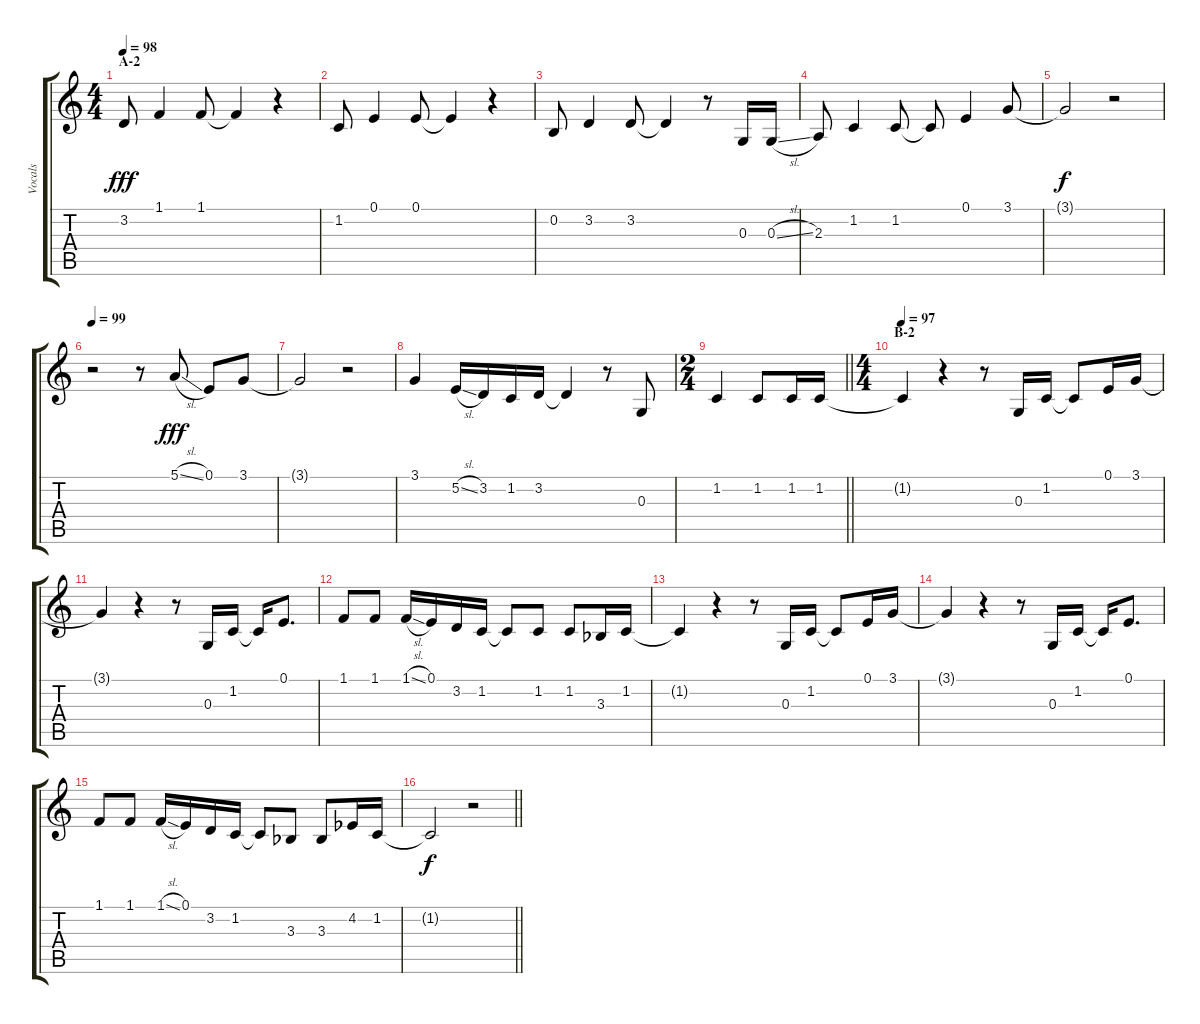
\track ("Vocals" "Vocals") {instrument voiceoohs}
\staff {score tabs}
\tuning (E4 B3 G3 D3 A2 E2) {hide}
\ts (4 4)
\section ("" "A-2")
\tempo 98
\clef g2
\ks c
3.2.8{dy fff} 1.1.4 1.1.8 1.1{t}.4 r.4 |
1.2.8 0.1.4 0.1.8 0.1{t}.4 r.4 |
0.2.8 3.2.4 3.2.8 3.2{t}.4 r.8 0.3.16 0.3{sl}.16 |
2.3.8 1.2.4 1.2.8 1.2{t}.8 0.1.4 3.1.8 |
3.1{t}.2{dy f} r.2 |
\tempo 99
r.2 r.8 5.1{sl}.8{dy fff} 0.1.8 3.1.8 |
3.1{t}.2 r.2 |
3.1.4 5.2{sl}.16 3.2.16 1.2.16 3.2.16 3.2{t}.4 r.8 0.3.8 |
\ts (2 4)
\barLineRight lightlight
1.2.4 1.2.8 1.2.16 1.2.16 |
\ts (4 4)
\section ("" "B-2")
\tempo 97
1.2{t}.4 r.4 r.8 0.3.16 1.2.16 1.2{t}.8 0.1.16 3.1.16 |
3.1{t}.4 r.4 r.8 0.3.16 1.2.16 1.2{t}.16 0.1.8{d} |
1.1.8 1.1.8 1.1{sl}.16 0.1.16 3.2.16 1.2.16 1.2{t}.8 1.2.8 1.2.8 3.3{acc b}.16 1.2.16 |
1.2{t}.4 r.4 r.8 0.3.16 1.2.16 1.2{t}.8 0.1.16 3.1.16 |
3.1{t}.4 r.4 r.8 0.3.16 1.2.16 1.2{t}.16 0.1.8{d} |
1.1.8 1.1.8 1.1{sl}.16 0.1.16 3.2.16 1.2.16 1.2{t}.8 3.3{acc b}.8 3.3{acc b}.8 4.2{acc b}.16 1.2.16 |
\barLineRight lightlight
1.2{t}.2{dy f} r.2
